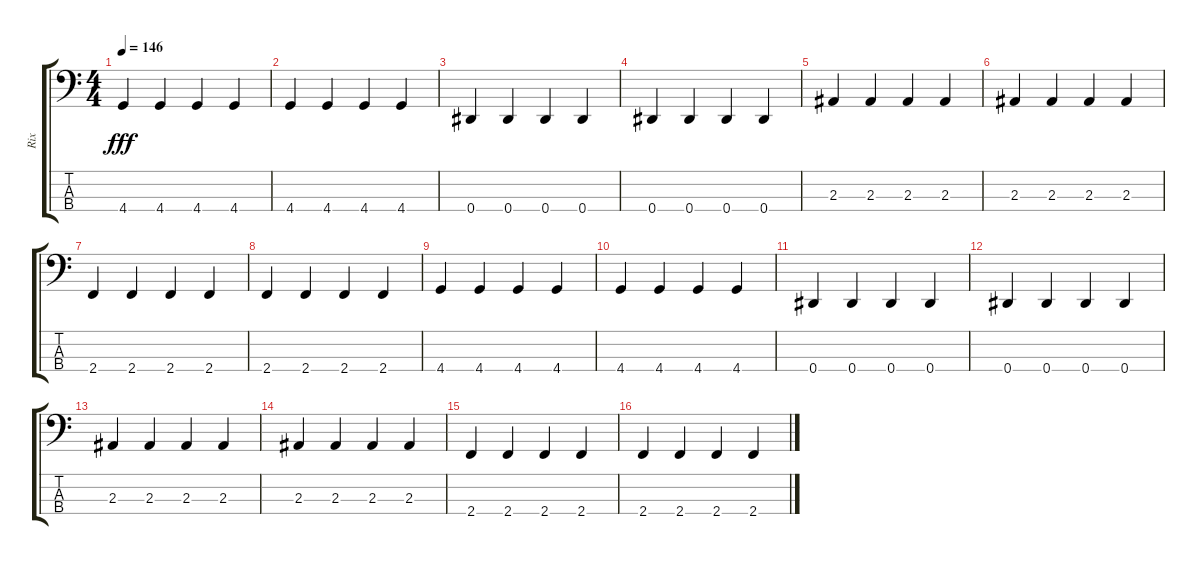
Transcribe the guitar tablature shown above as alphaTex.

\track ("Rix" "Rix") {instrument electricbasspick}
\staff {score tabs}
\tuning (Gb2 Db2 Ab1 Eb1) {hide}
\ts (4 4)
\tempo 146
\clef f4
\ks c
4.4.4{dy fff} 4.4.4 4.4.4 4.4.4 |
4.4.4 4.4.4 4.4.4 4.4.4 |
0.4.4 0.4.4 0.4.4 0.4.4 |
0.4.4 0.4.4 0.4.4 0.4.4 |
2.3.4 2.3.4 2.3.4 2.3.4 |
2.3.4 2.3.4 2.3.4 2.3.4 |
2.4.4 2.4.4 2.4.4 2.4.4 |
2.4.4 2.4.4 2.4.4 2.4.4 |
4.4.4 4.4.4 4.4.4 4.4.4 |
4.4.4 4.4.4 4.4.4 4.4.4 |
0.4.4 0.4.4 0.4.4 0.4.4 |
0.4.4 0.4.4 0.4.4 0.4.4 |
2.3.4 2.3.4 2.3.4 2.3.4 |
2.3.4 2.3.4 2.3.4 2.3.4 |
2.4.4 2.4.4 2.4.4 2.4.4 |
2.4.4 2.4.4 2.4.4 2.4.4
